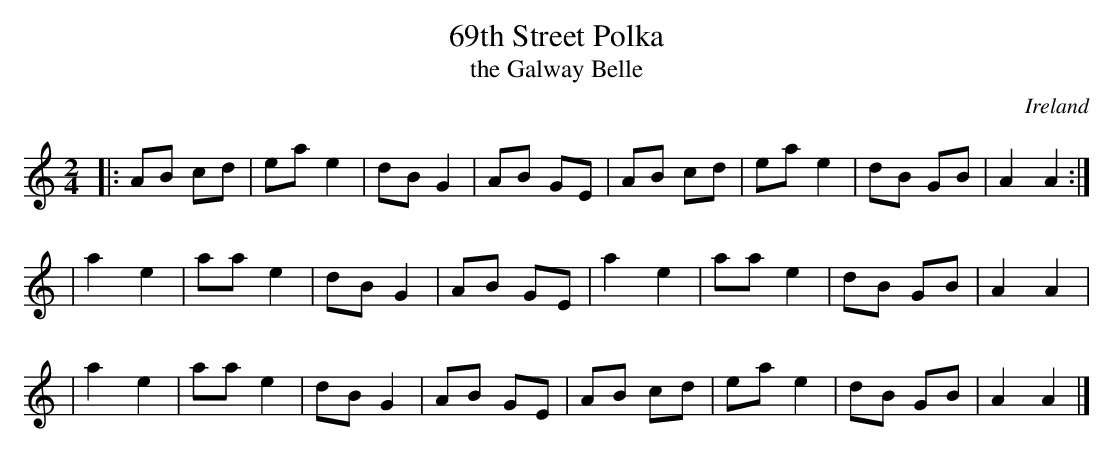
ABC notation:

X:1
T: 69th Street Polka
T: the Galway Belle
O: Ireland
M: 2/4
L: 1/8
K: Am
|: AB cd | ea e2 | dB G2 | AB GE | AB cd | ea e2 | dB GB | A2 A2 :|
|  a2 e2 | aa e2 | dB G2 | AB GE | a2 e2 | aa e2 | dB GB | A2 A2 |
|  a2 e2 | aa e2 | dB G2 | AB GE | AB cd | ea e2 | dB GB | A2 A2 |]
